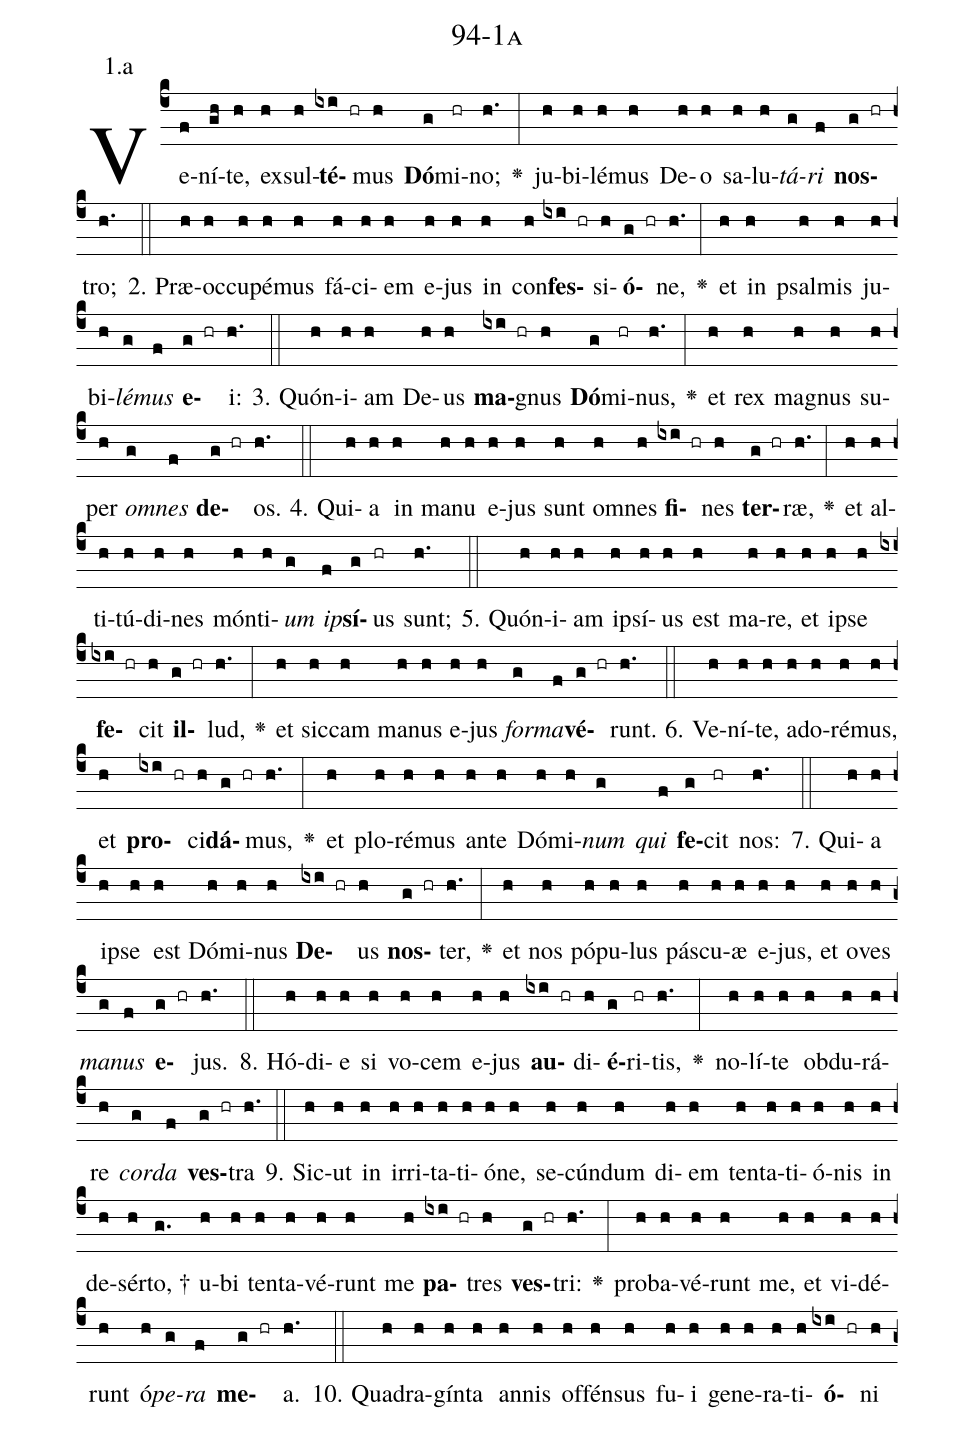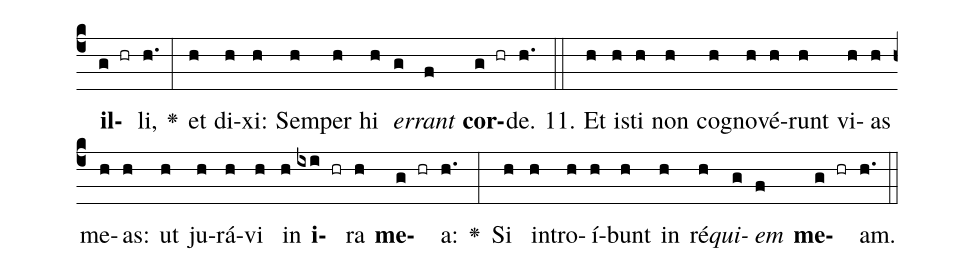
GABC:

name: 94-1a;
annotation: 1.a;
%%
(c4)Ve(f)ní(gh)te,(h) ex(h)sul(h)<b>té</b>(ixi hr)mus(h) <b>Dó</b>(g)mi(hr)no;(h.) <v>\greheightstar</v>(:) ju(h)bi(h)lé(h)mus(h) De(h)o(h) sa(h)lu(h)<i>tá</i>(g)<i>ri</i>(f) <b>nos</b>(g hr)tro;(h.) (::)
2. Præ(h)oc(h)cu(h)pé(h)mus(h) fá(h)ci(h)em(h) e(h)jus(h) in(h) con(h)<b>fes</b>(ixi hr)si(h)<b>ó</b>(g hr)ne,(h.) <v>\greheightstar</v>(:) et(h) in(h) psal(h)mis(h) ju(h)bi(h)<i>lé</i>(g)<i>mus</i>(f) <b>e</b>(g hr)i:(h.) (::)
3. Quón(h)i(h)am(h) De(h)us(h) <b>ma</b>(ixi hr)gnus(h) <b>Dó</b>(g)mi(hr)nus,(h.) <v>\greheightstar</v>(:) et(h) rex(h) ma(h)gnus(h) su(h)per(h) <i>om</i>(g)<i>nes</i>(f) <b>de</b>(g hr)os.(h.) (::)
4. Qui(h)a(h) in(h) ma(h)nu(h) e(h)jus(h) sunt(h) om(h)nes(h) <b>fi</b>(ixi hr)nes(h) <b>ter</b>(g hr)ræ,(h.) <v>\greheightstar</v>(:) et(h) al(h)ti(h)tú(h)di(h)nes(h) món(h)ti(h)<i>um</i>(g) <i>ip</i>(f)<b>sí</b>(g)us(hr) sunt;(h.) (::)
5. Quón(h)i(h)am(h) ip(h)sí(h)us(h) est(h) ma(h)re,(h) et(h) ip(h)se(h) <b>fe</b>(ixi hr)cit(h) <b>il</b>(g hr)lud,(h.) <v>\greheightstar</v>(:) et(h) sic(h)cam(h) ma(h)nus(h) e(h)jus(h) <i>for</i>(g)<i>ma</i>(f)<b>vé</b>(g hr)runt.(h.) (::)
6. Ve(h)ní(h)te,(h) ad(h)o(h)ré(h)mus,(h) et(h) <b>pro</b>(ixi hr)ci(h)<b>dá</b>(g hr)mus,(h.) <v>\greheightstar</v>(:) et(h) plo(h)ré(h)mus(h) an(h)te(h) Dó(h)mi(h)<i>num</i>(g) <i>qui</i>(f) <b>fe</b>(g)cit(hr) nos:(h.) (::)
7. Qui(h)a(h) ip(h)se(h) est(h) Dó(h)mi(h)nus(h) <b>De</b>(ixi hr)us(h) <b>nos</b>(g hr)ter,(h.) <v>\greheightstar</v>(:) et(h) nos(h) pó(h)pu(h)lus(h) pás(h)cu(h)æ(h) e(h)jus,(h) et(h) o(h)ves(h) <i>ma</i>(g)<i>nus</i>(f) <b>e</b>(g hr)jus.(h.) (::)
8. Hó(h)di(h)e(h) si(h) vo(h)cem(h) e(h)jus(h) <b>au</b>(ixi hr)di(h)<b>é</b>(g)ri(hr)tis,(h.) <v>\greheightstar</v>(:) no(h)lí(h)te(h) ob(h)du(h)rá(h)re(h) <i>cor</i>(g)<i>da</i>(f) <b>ves</b>(g hr)tra(h.) (::)
9. Sic(h)ut(h) in(h) ir(h)ri(h)ta(h)ti(h)ó(h)ne,(h) se(h)cún(h)dum(h) di(h)em(h) ten(h)ta(h)ti(h)ó(h)nis(h) in(h) de(h)sér(h)to, †(g.) u(h)bi(h) ten(h)ta(h)vé(h)runt(h) me(h) <b>pa</b>(ixi hr)tres(h) <b>ves</b>(g hr)tri:(h.) <v>\greheightstar</v>(:) pro(h)ba(h)vé(h)runt(h) me,(h) et(h) vi(h)dé(h)runt(h) ó(h)<i>pe</i>(g)<i>ra</i>(f) <b>me</b>(g hr)a.(h.) (::)
10. Qua(h)dra(h)gín(h)ta(h) an(h)nis(h) of(h)fén(h)sus(h) fu(h)i(h) ge(h)ne(h)ra(h)ti(h)<b>ó</b>(ixi hr)ni(h) <b>il</b>(g hr)li,(h.) <v>\greheightstar</v>(:) et(h) di(h)xi:(h) Sem(h)per(h) hi(h) <i>er</i>(g)<i>rant</i>(f) <b>cor</b>(g hr)de.(h.) (::)
11. Et(h) is(h)ti(h) non(h) co(h)gno(h)vé(h)runt(h) vi(h)as(h) me(h)as:(h) ut(h) ju(h)rá(h)vi(h) in(h) <b>i</b>(ixi hr)ra(h) <b>me</b>(g hr)a:(h.) <v>\greheightstar</v>(:) Si(h) in(h)tro(h)í(h)bunt(h) in(h) ré(h)<i>qui</i>(g)<i>em</i>(f) <b>me</b>(g hr)am.(h.) (::)
